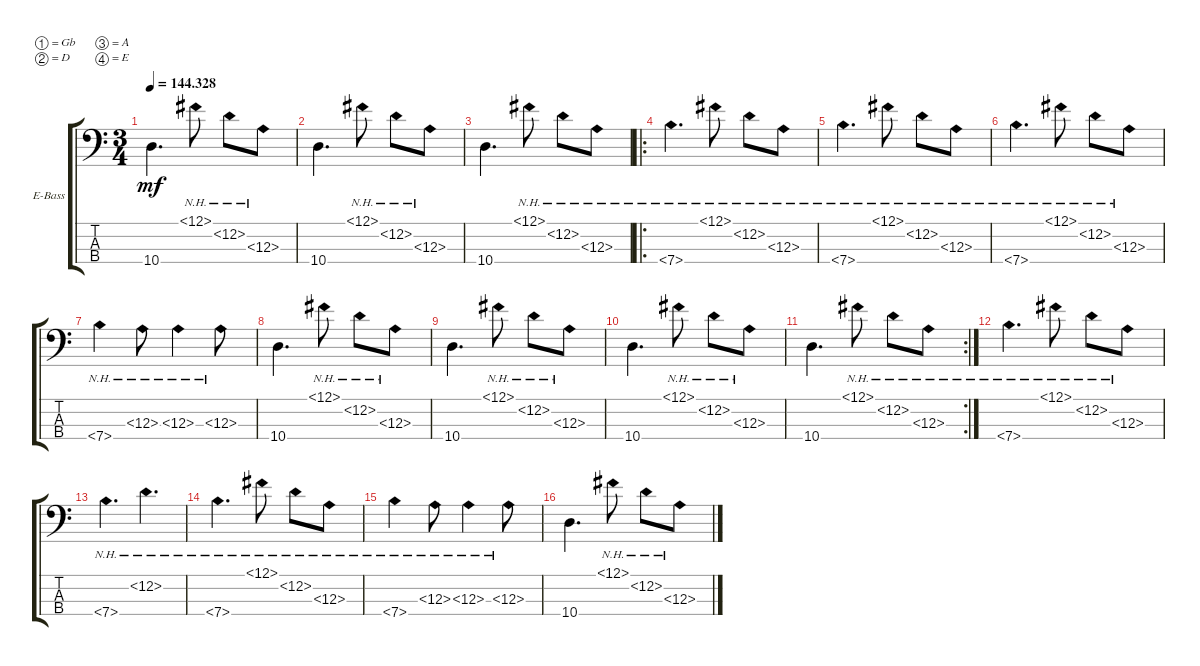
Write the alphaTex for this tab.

\defaultSystemsLayout 4
\bracketExtendMode groupsimilarinstruments
\firstSystemTrackNameOrientation horizontal
\otherSystemsTrackNameOrientation horizontal
\track ("Electric Bass" "E-Bass") {instrument electricbassfinger}
\staff {score tabs}
\tuning (Gb2 D2 A1 E1)
\ts (3 4)
\tempo
144.328
\accidentals auto
\clef f4
\ottava regular
\simile none
\ks c
10.4.4{d dy mf} 12.1{nh}.8 12.2{nh}.8 12.3{nh}.8 |
10.4.4{d} 12.1{nh}.8 12.2{nh}.8 12.3{nh}.8 |
10.4.4{d} 12.1{nh}.8 12.2{nh}.8 12.3{nh}.8 |
\ro
7.4{nh}.4{d} 12.1{nh}.8 12.2{nh}.8 12.3{nh}.8 |
7.4{nh}.4{d} 12.1{nh}.8 12.2{nh}.8 12.3{nh}.8 |
7.4{nh}.4{d} 12.1{nh}.8 12.2{nh}.8 12.3{nh}.8 |
7.4{nh}.4 12.3{nh}.8 12.3{nh}.4 12.3{nh}.8 |
10.4.4{d} 12.1{nh}.8 12.2{nh}.8 12.3{nh}.8 |
10.4.4{d} 12.1{nh}.8 12.2{nh}.8 12.3{nh}.8 |
10.4.4{d} 12.1{nh}.8 12.2{nh}.8 12.3{nh}.8 |
\rc 2
10.4.4{d} 12.1{nh}.8 12.2{nh}.8 12.3{nh}.8 |
7.4{nh}.4{d} 12.1{nh}.8 12.2{nh}.8 12.3{nh}.8 |
7.4{nh}.4{d} 12.2{nh}.4{d} |
7.4{nh}.4{d} 12.1{nh}.8 12.2{nh}.8 12.3{nh}.8 |
7.4{nh}.4 12.3{nh}.8 12.3{nh}.4 12.3{nh}.8 |
10.4.4{d} 12.1{nh}.8 12.2{nh}.8 12.3{nh}.8
